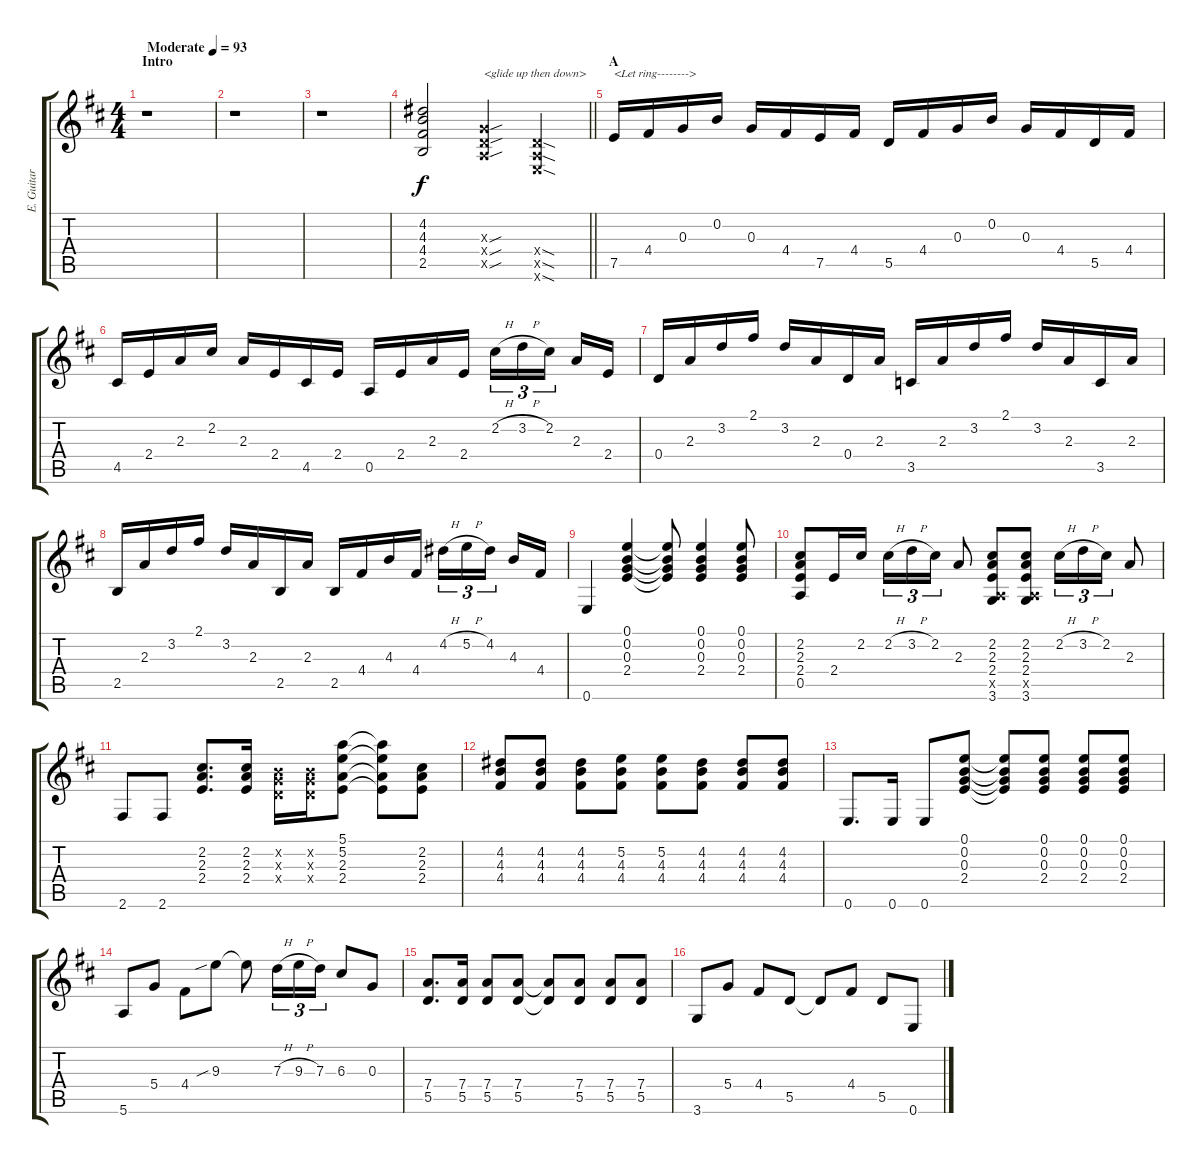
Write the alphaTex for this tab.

\track ("E. Guitar I" "E. Guitar ") {instrument overdrivenguitar}
\staff {score tabs}
\tuning (E4 B3 G3 D3 A2 E2) {hide}
\ts (4 4)
\section ("" "Intro")
\tempo (93 "Moderate")
\clef g2
\ks d
r.1{dy f instrument overdrivenguitar} |
r.1 |
r.1 |
\barLineRight lightlight
(4.2 4.3 4.4 2.5).2 (0.3{sou x} 0.4{sou x} 0.5{sou x}).4{txt "<glide up then down>"} (0.4{sod x} 0.5{sod x} 0.6{sod x}).4 |
\section ("" "A")
7.5.16{txt "<Let ring-------->"} 4.4.16 0.3.16 0.2.16 0.3.16 4.4.16 7.5.16 4.4.16 5.5.16 4.4.16 0.3.16 0.2.16 0.3.16 4.4.16 5.5.16 4.4.16 |
4.5.16 2.4.16 2.3.16 2.2.16 2.3.16 2.4.16 4.5.16 2.4.16 0.5.16 2.4.16 2.3.16 2.4.16 2.2{h}.16{tu (3 2)} 3.2{h}.16{tu (3 2)} 2.2.16{tu (3 2) beam splitsecondary} 2.3.16 2.4.16 |
0.4.16 2.3.16 3.2.16 2.1.16 3.2.16 2.3.16 0.4.16 2.3.16 3.5.16 2.3.16 3.2.16 2.1.16 3.2.16 2.3.16 3.5.16 2.3.16 |
2.5.16 2.3.16 3.2.16 2.1.16 3.2.16 2.3.16 2.5.16 2.3.16 2.5.16 4.4.16 4.3.16 4.4.16 4.2{h}.16{tu (3 2)} 5.2{h}.16{tu (3 2)} 4.2.16{tu (3 2) beam splitsecondary} 4.3.16 4.4.16 |
0.6.4 (0.1 0.2 0.3 2.4).4 (0.1{t} 0.2{t} 0.3{t} 2.4{t}).8 (0.1 0.2 0.3 2.4).4 (0.1 0.2 0.3 2.4).8 |
(2.2 2.3 2.4 0.5).8 2.4.16 2.2.16 2.2{h}.16{tu (3 2)} 3.2{h}.16{tu (3 2)} 2.2.16{tu (3 2)} 2.3.8 (2.2 2.3 2.4 0.5{x} 3.6).8 (2.2 2.3 2.4 0.5{x} 3.6).8 2.2{h}.16{tu (3 2)} 3.2{h}.16{tu (3 2)} 2.2.16{tu (3 2)} 2.3.8 |
2.6.8 2.6.8 (2.2 2.3 2.4).8{d} (2.2 2.3 2.4).16 (0.2{x} 0.3{x} 0.4{x}).16 (0.2{x} 0.3{x} 0.4{x}).16 (5.1 5.2 2.3 2.4).8 (5.1{t} 5.2{t} 2.3{t} 2.4{t}).8 (2.2 2.3 2.4).8 |
(4.2 4.3 4.4).8 (4.2 4.3 4.4).8 (4.2 4.3 4.4).8 (5.2 4.3 4.4).8 (5.2 4.3 4.4).8 (4.2 4.3 4.4).8 (4.2 4.3 4.4).8 (4.2 4.3 4.4).8 |
0.6.8{d} 0.6.16 0.6.8 (0.1 0.2 0.3 2.4).8 (0.1{t} 0.2{t} 0.3{t} 2.4{t}).8 (0.1 0.2 0.3 2.4).8 (0.1 0.2 0.3 2.4).8 (0.1 0.2 0.3 2.4).8 |
5.6.8 5.4.8 4.4.8 9.3{sib}.8 9.3{t}.8 7.3{h}.16{tu (3 2)} 9.3{h}.16{tu (3 2)} 7.3.16{tu (3 2)} 6.3.8 0.3.8 |
(7.4 5.5).8{d} (7.4 5.5).16 (7.4 5.5).8 (7.4 5.5).8 (7.4{t} 5.5{t}).8 (7.4 5.5).8 (7.4 5.5).8 (7.4 5.5).8 |
3.6.8 5.4.8 4.4.8 5.5.8 5.5{t}.8 4.4.8 5.5.8 0.6.8
